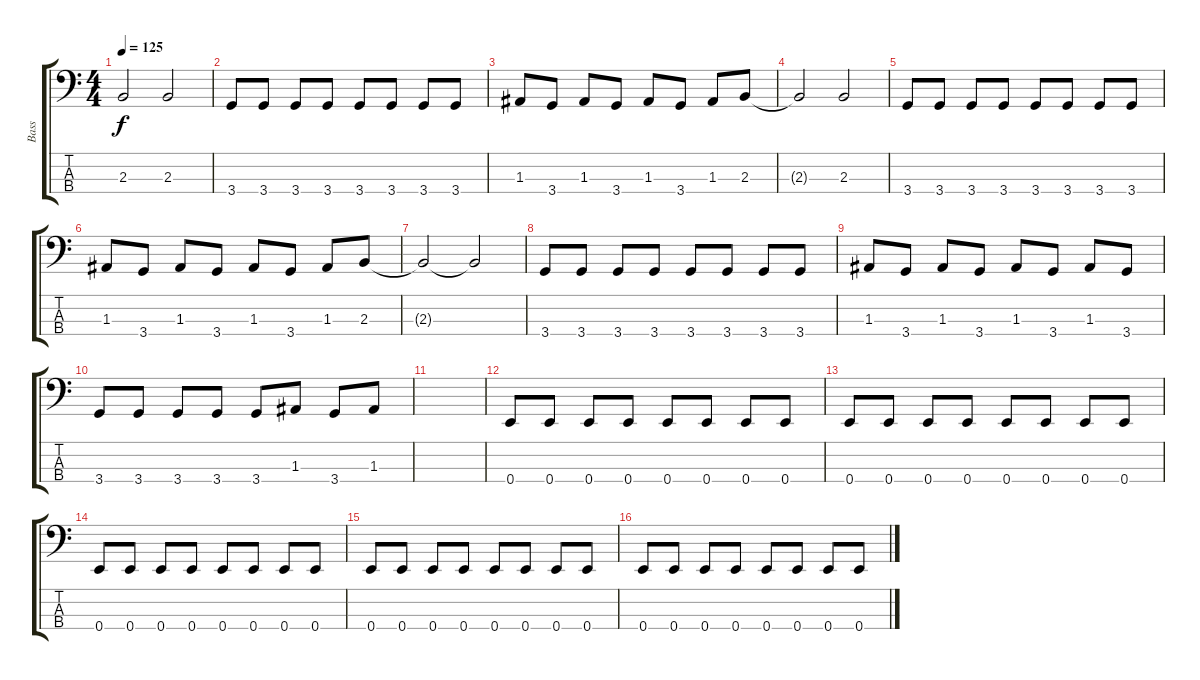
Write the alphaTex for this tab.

\track ("Bass" "Bass") {instrument electricbasspick}
\staff {score tabs}
\tuning (G2 D2 A1 E1) {hide}
\ts (4 4)
\tempo 125
\clef f4
\ks c
2.3{t}.2{dy f} 2.3.2 |
3.4.8 3.4.8 3.4.8 3.4.8 3.4.8 3.4.8 3.4.8 3.4.8 |
1.3.8 3.4.8 1.3.8 3.4.8 1.3.8 3.4.8 1.3.8 2.3.8 |
2.3{t}.2 2.3.2 |
3.4.8 3.4.8 3.4.8 3.4.8 3.4.8 3.4.8 3.4.8 3.4.8 |
1.3.8 3.4.8 1.3.8 3.4.8 1.3.8 3.4.8 1.3.8 2.3.8 |
2.3{t}.2 2.3{t}.2 |
3.4.8 3.4.8 3.4.8 3.4.8 3.4.8 3.4.8 3.4.8 3.4.8 |
1.3.8 3.4.8 1.3.8 3.4.8 1.3.8 3.4.8 1.3.8 3.4.8 |
3.4.8 3.4.8 3.4.8 3.4.8 3.4.8 1.3.8 3.4.8 1.3.8 |
|
0.4.8 0.4.8 0.4.8 0.4.8 0.4.8 0.4.8 0.4.8 0.4.8 |
0.4.8 0.4.8 0.4.8 0.4.8 0.4.8 0.4.8 0.4.8 0.4.8 |
0.4.8 0.4.8 0.4.8 0.4.8 0.4.8 0.4.8 0.4.8 0.4.8 |
0.4.8 0.4.8 0.4.8 0.4.8 0.4.8 0.4.8 0.4.8 0.4.8 |
0.4.8 0.4.8 0.4.8 0.4.8 0.4.8 0.4.8 0.4.8 0.4.8
